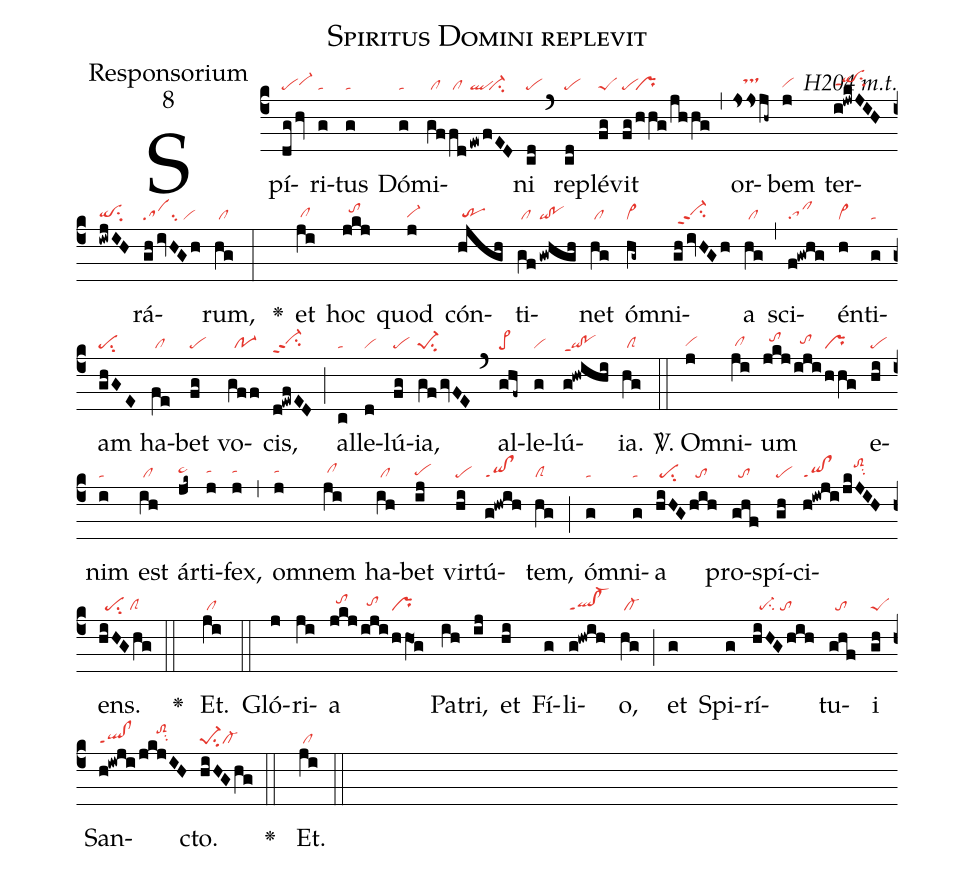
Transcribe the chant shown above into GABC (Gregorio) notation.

name:Spiritus Domini replevit;
office-part:Responsorium;
mode:8;
commentary:H204 m.t.;
nabc-lines:1;
%%
(c4)Spí(dghv|pevi-hh)ri(g|ta)tus(g|ta) Dó(g|ta)mi(gf|/cl|/fd|/cl|ew|ql|fED|//ci-)ni(cd|pe) (`)
re(cd|pe)plé(fg|peS)vit(fg|pe|/hhg|pr|/jh/hg) (,)
or(jssjh~|///tshi)bem(j|vihg) ter(i!jwkJIH|qihippt1su2|iwjIH|qihgsu2)rá(ghivHGh|sasu2/vi)rum,(hg|/cl) (:)
<v>\greheightstar</v>()
et(ji|/clhg) hoc(jkj|//tohi) quod(j|vi-hg) cón(hjgh|/trhg)ti(gf|/cl|gwhgh|qi!po)net(hg|/cl)
óm(hg~|cl~)ni(ghivHGh|/vi-hhppt2su2)a(hg|/cl) (,)
sci(f!gwhg|sa!cl)én(h|vi>)ti(g|ta)am(ghGE|pesu2) ha(fe|/cl)bet(fg|pe) vo(gff|//po-1)cis,(d!ewfED|vi-hhppt2su2) (;)
al(c|ta)le(d|vi)lú(fg|pe)ia,(gfgvFE|pe-1su2) (`) al(ghf~|pe>)le(g|vi)lú(g!hwihi|qi!poppt1)ia.(hg|/clS) (::)

<sp>V/</sp>.
Om(j|vihg)ni(ji|/clhg)um(jkj|//tohi|/iji|//tohh|/hhg|pr) e(hi|pe)nim(i|ta) est(ih|/cl) ár(jk~|pe~hh)ti(j|tahh)fex,(j|tahh) (,) om(j|tahh)nem(ji|/clhh) ha(ih|/cl)bet(ij|pehg) vir(hi|pe)tú(g!hwih|qi!clppt1)tem,(hg|clS) (;)
óm(g|ta)ni(g|ta)a(hiHG|/pesu2|hih|//to)
pro(ghf|//to)spí(gh|pe)ci(h!iwji|qi!clppt1|/jkJIH|///toS2hjsu2)ens.(hiHGhg|//pesu2/clS) (::)

<v>\greheightstar</v>() Et.(ji|/cl) (::)

Gló(j)ri(ji)a(jkj|//tohi|/iji|//tohh|/hhO1g|pr) Pa(ih)tri,(ij)
et(hi) Fí(g)li(g!hwih|ql!cl-ppt1)o,(hg|/cl-) (;)
et(g) Spi(g)rí(hiHGhih|//pe-su2/to)tu(ghf|//to)i(gh|peS)
San(h!iwji|ql!clppt1|/jkjIH|/////toS2hjsu2)cto.(hiHGhg|pe-1su2cl-) (::)

<v>\greheightstar</v>() Et.(ji|/cl) (::)
